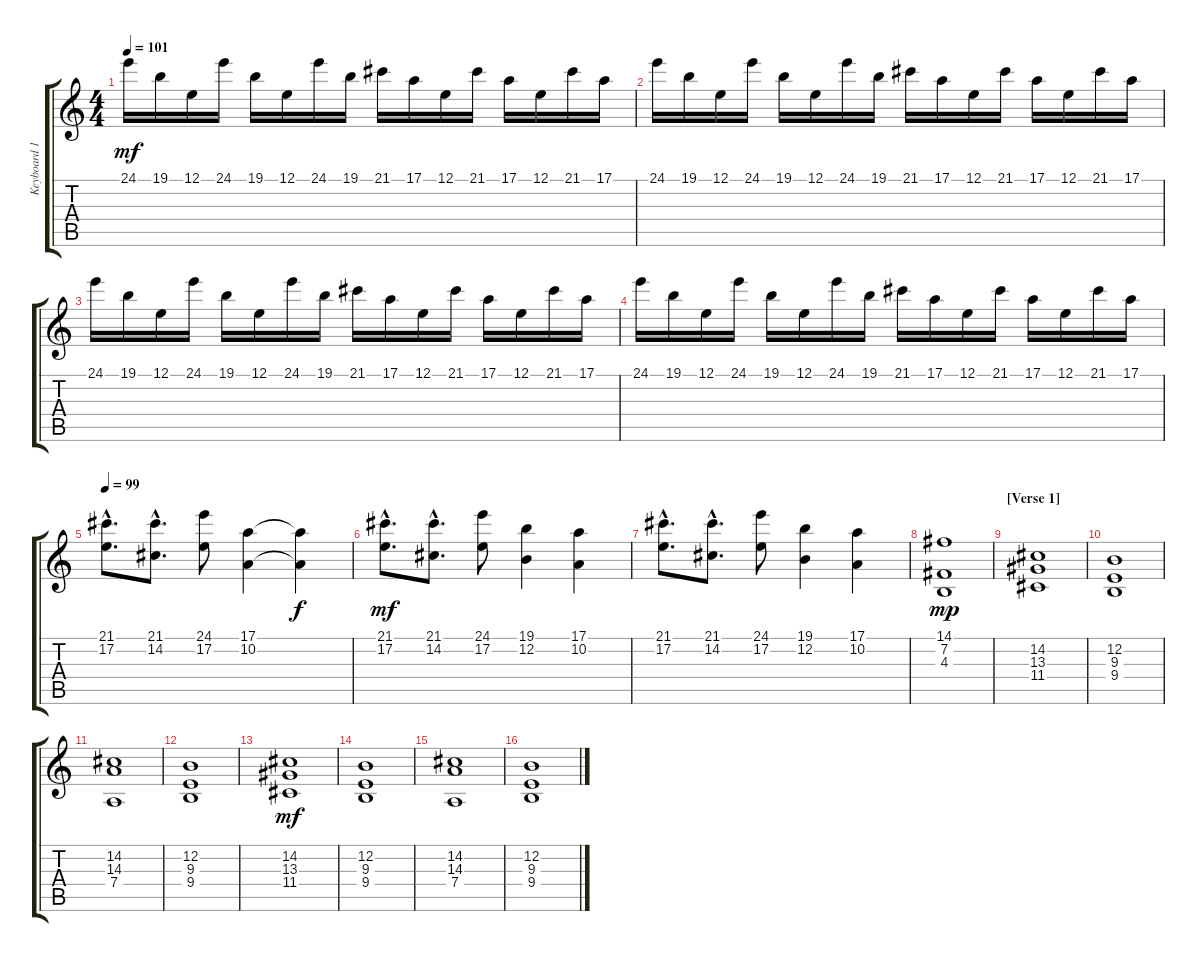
\track ("Keyboard 1" "Keyboard 1") {instrument stringensemble1}
\staff {score tabs}
\tuning (E4 B3 G3 D3 A2 E2) {hide}
\ts (4 4)
\tempo 101
\clef g2
\ks c
24.1.16{dy mf} 19.1.16 12.1.16 24.1.16 19.1.16 12.1.16 24.1.16 19.1.16 21.1.16 17.1.16 12.1.16 21.1.16 17.1.16 12.1.16 21.1.16 17.1.16 |
24.1.16 19.1.16 12.1.16 24.1.16 19.1.16 12.1.16 24.1.16 19.1.16 21.1.16 17.1.16 12.1.16 21.1.16 17.1.16 12.1.16 21.1.16 17.1.16 |
24.1.16 19.1.16 12.1.16 24.1.16 19.1.16 12.1.16 24.1.16 19.1.16 21.1.16 17.1.16 12.1.16 21.1.16 17.1.16 12.1.16 21.1.16 17.1.16 |
24.1.16 19.1.16 12.1.16 24.1.16 19.1.16 12.1.16 24.1.16 19.1.16 21.1.16 17.1.16 12.1.16 21.1.16 17.1.16 12.1.16 21.1.16 17.1.16 |
\section ("" "")
\tempo 99
(21.1{hac} 17.2{hac}).8{d} (21.1{hac} 14.2{hac}).8{d} (24.1 17.2).8 (17.1 10.2).4 (17.1{t} 10.2{t}).4{dy f} |
(21.1{hac} 17.2{hac}).8{d dy mf} (21.1{hac} 14.2{hac}).8{d} (24.1 17.2).8 (19.1 12.2).4 (17.1 10.2).4 |
(21.1{hac} 17.2{hac}).8{d} (21.1{hac} 14.2{hac}).8{d} (24.1 17.2).8 (19.1 12.2).4 (17.1 10.2).4 |
(14.1 7.2 4.3).1{dy mp} |
\section ("" "[Verse 1]")
(14.2 13.3 11.4).1 |
(12.2 9.3 9.4).1 |
(14.2 14.3 7.4).1 |
(12.2 9.3 9.4).1 |
(14.2 13.3 11.4).1{dy mf} |
(12.2 9.3 9.4).1 |
(14.2 14.3 7.4).1 |
(12.2 9.3 9.4).1
